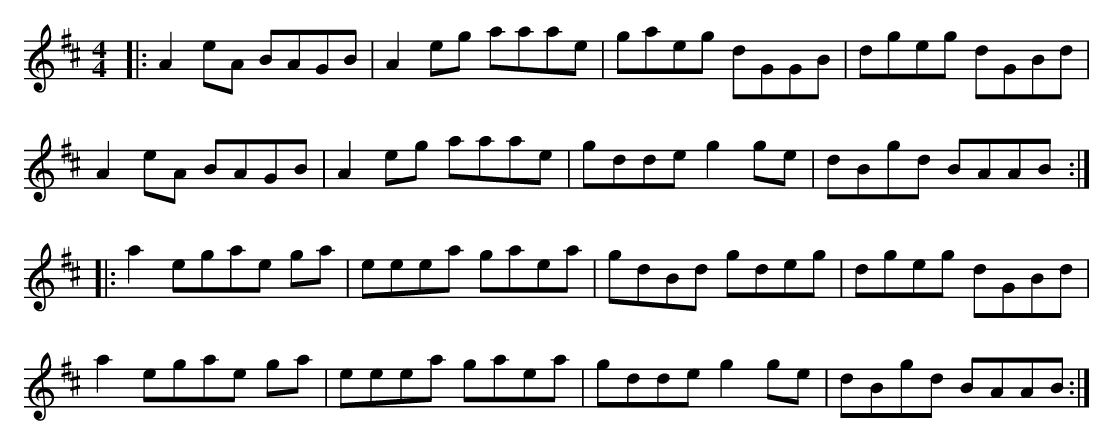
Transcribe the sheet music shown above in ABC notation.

X:1
M:4/4
K:Amix
|:A2 eA BAGB| A2 eg aaae| gaeg dGGB| dgeg dGBd|
A2 eA BAGB| A2 eg aaae|gdde g2 ge | dBgd BAAB:|
|: a2 egae ga| eeea gaea| gdBd gdeg| dgeg dGBd|
a2 egae ga| eeea gaea|gdde g2 ge | dBgd BAAB:|
